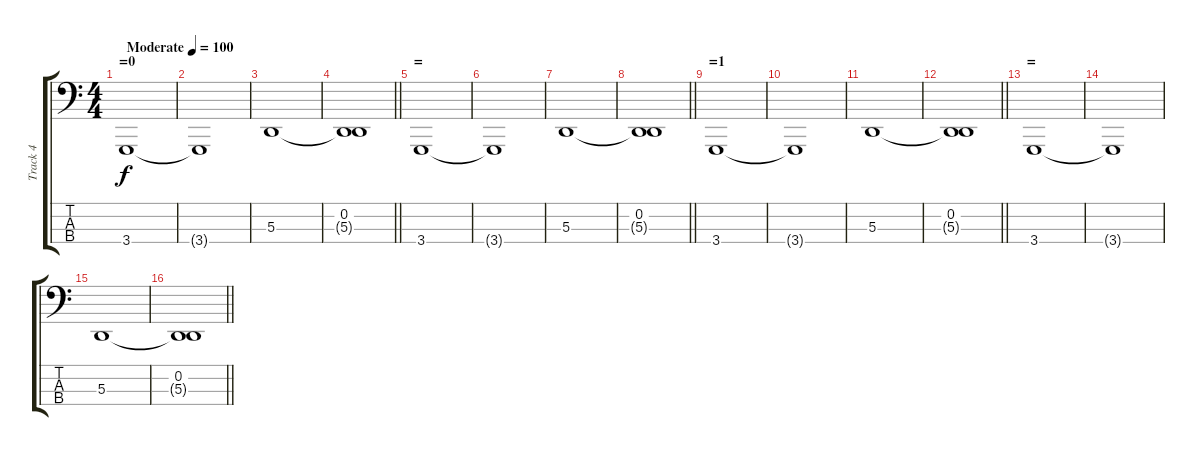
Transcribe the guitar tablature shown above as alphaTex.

\track ("Track 4" "Track 4") {instrument pad2warm}
\staff {score tabs}
\tuning (G2 D2 A1 E1) {hide}
\ts (4 4)
\section ("" "=0")
\tempo (100 "Moderate")
\clef f4
\ks c
3.4.1{dy f instrument pad2warm} |
3.4{t}.1 |
5.3.1 |
\barLineRight lightlight
(0.2 5.3{t}).1 |
\section ("" "=")
3.4.1 |
3.4{t}.1 |
5.3.1 |
\barLineRight lightlight
(0.2 5.3{t}).1 |
\section ("" "=1")
3.4.1 |
3.4{t}.1 |
5.3.1 |
\barLineRight lightlight
(0.2 5.3{t}).1 |
\section ("" "=")
3.4.1 |
3.4{t}.1 |
5.3.1 |
\barLineRight lightlight
(0.2 5.3{t}).1
